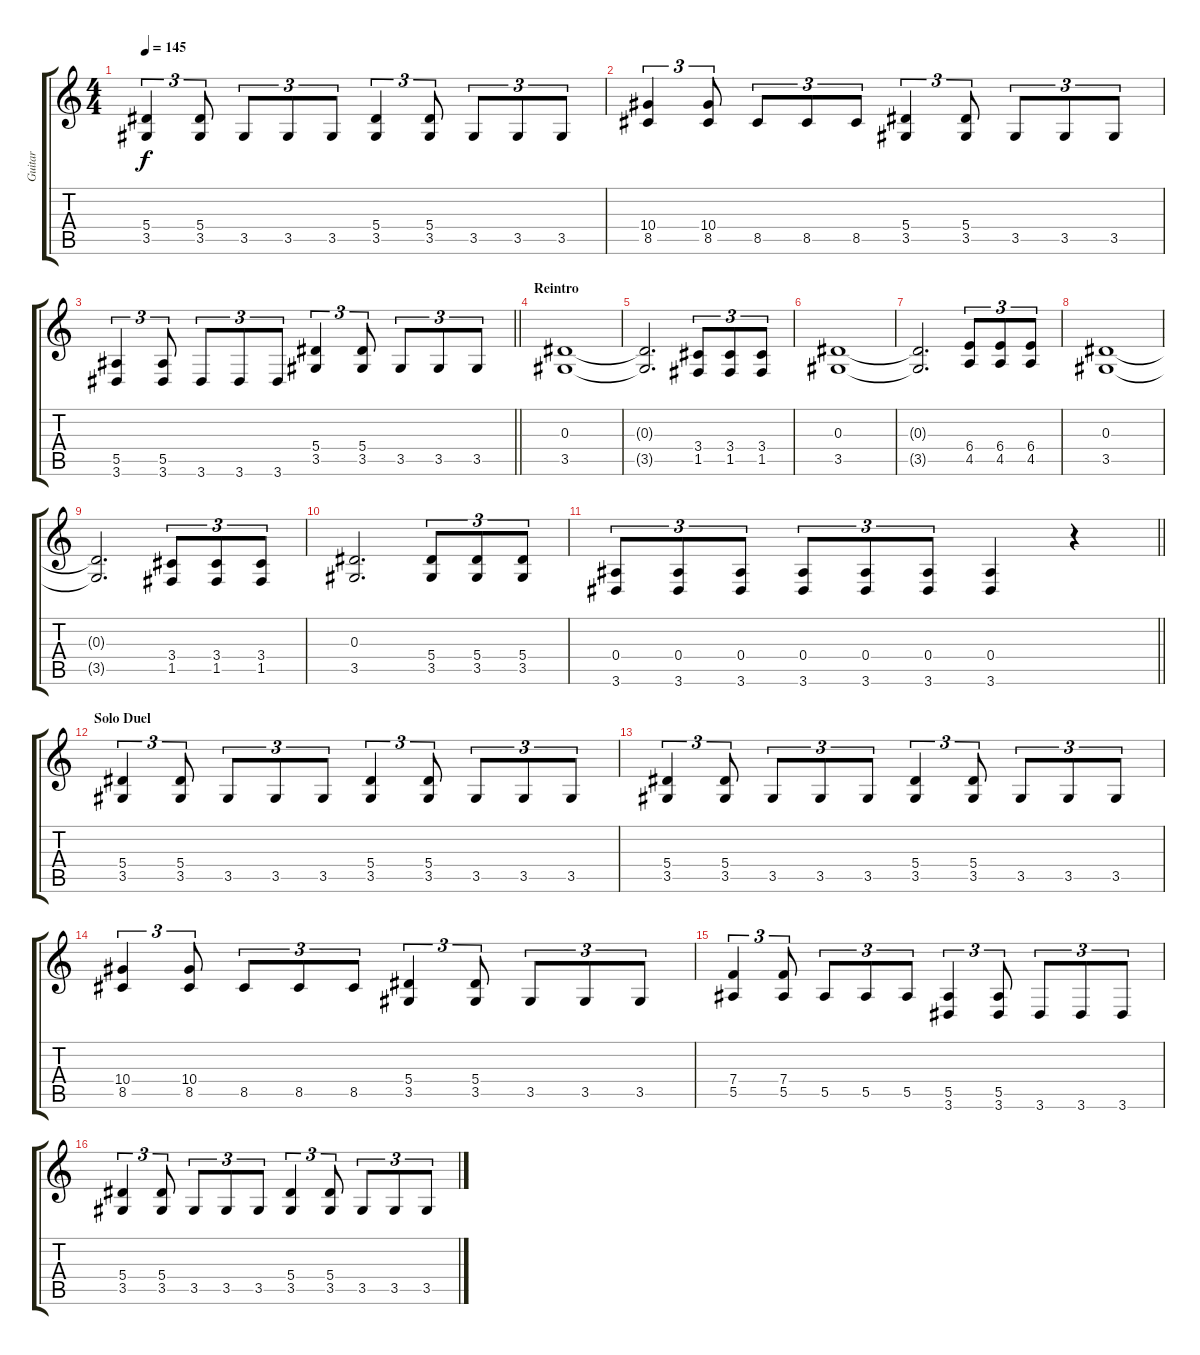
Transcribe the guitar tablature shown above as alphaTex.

\track ("Guitar" "Guitar") {instrument distortionguitar}
\staff {score tabs}
\tuning (C4 G3 Eb3 Bb2 F2 C2) {hide}
\ts (4 4)
\tempo 145
\clef g2
\ks c
(5.4 3.5).4{tu (3 2) dy f} (5.4 3.5).8{tu (3 2)} 3.5.8{tu (3 2)} 3.5.8{tu (3 2)} 3.5.8{tu (3 2)} (5.4 3.5).4{tu (3 2)} (5.4 3.5).8{tu (3 2)} 3.5.8{tu (3 2)} 3.5.8{tu (3 2)} 3.5.8{tu (3 2)} |
(10.4 8.5).4{tu (3 2)} (10.4 8.5).8{tu (3 2)} 8.5.8{tu (3 2)} 8.5.8{tu (3 2)} 8.5.8{tu (3 2)} (5.4 3.5).4{tu (3 2)} (5.4 3.5).8{tu (3 2)} 3.5.8{tu (3 2)} 3.5.8{tu (3 2)} 3.5.8{tu (3 2)} |
\barLineRight lightlight
(5.5 3.6).4{tu (3 2)} (5.5 3.6).8{tu (3 2)} 3.6.8{tu (3 2)} 3.6.8{tu (3 2)} 3.6.8{tu (3 2)} (5.4 3.5).4{tu (3 2)} (5.4 3.5).8{tu (3 2)} 3.5.8{tu (3 2)} 3.5.8{tu (3 2)} 3.5.8{tu (3 2)} |
\section ("" "Reintro")
(0.3 3.5).1 |
(0.3{t} 3.5{t}).2{d} (3.4 1.5).8{tu (3 2)} (3.4 1.5).8{tu (3 2)} (3.4 1.5).8{tu (3 2)} |
(0.3 3.5).1 |
(0.3{t} 3.5{t}).2{d} (6.4 4.5).8{tu (3 2)} (6.4 4.5).8{tu (3 2)} (6.4 4.5).8{tu (3 2)} |
(0.3 3.5).1 |
(0.3{t} 3.5{t}).2{d} (3.4 1.5).8{tu (3 2)} (3.4 1.5).8{tu (3 2)} (3.4 1.5).8{tu (3 2)} |
(0.3 3.5).2{d} (5.4 3.5).8{tu (3 2)} (5.4 3.5).8{tu (3 2)} (5.4 3.5).8{tu (3 2)} |
\barLineRight lightlight
(0.4 3.6).8{tu (3 2)} (0.4 3.6).8{tu (3 2)} (0.4 3.6).8{tu (3 2)} (0.4 3.6).8{tu (3 2)} (0.4 3.6).8{tu (3 2)} (0.4 3.6).8{tu (3 2)} (0.4 3.6).4 r.4 |
\section ("" "Solo Duel")
(5.4 3.5).4{tu (3 2)} (5.4 3.5).8{tu (3 2)} 3.5.8{tu (3 2)} 3.5.8{tu (3 2)} 3.5.8{tu (3 2)} (5.4 3.5).4{tu (3 2)} (5.4 3.5).8{tu (3 2)} 3.5.8{tu (3 2)} 3.5.8{tu (3 2)} 3.5.8{tu (3 2)} |
(5.4 3.5).4{tu (3 2)} (5.4 3.5).8{tu (3 2)} 3.5.8{tu (3 2)} 3.5.8{tu (3 2)} 3.5.8{tu (3 2)} (5.4 3.5).4{tu (3 2)} (5.4 3.5).8{tu (3 2)} 3.5.8{tu (3 2)} 3.5.8{tu (3 2)} 3.5.8{tu (3 2)} |
(10.4 8.5).4{tu (3 2)} (10.4 8.5).8{tu (3 2)} 8.5.8{tu (3 2)} 8.5.8{tu (3 2)} 8.5.8{tu (3 2)} (5.4 3.5).4{tu (3 2)} (5.4 3.5).8{tu (3 2)} 3.5.8{tu (3 2)} 3.5.8{tu (3 2)} 3.5.8{tu (3 2)} |
(7.4 5.5).4{tu (3 2)} (7.4 5.5).8{tu (3 2)} 5.5.8{tu (3 2)} 5.5.8{tu (3 2)} 5.5.8{tu (3 2)} (5.5 3.6).4{tu (3 2)} (5.5 3.6).8{tu (3 2)} 3.6.8{tu (3 2)} 3.6.8{tu (3 2)} 3.6.8{tu (3 2)} |
(5.4 3.5).4{tu (3 2)} (5.4 3.5).8{tu (3 2)} 3.5.8{tu (3 2)} 3.5.8{tu (3 2)} 3.5.8{tu (3 2)} (5.4 3.5).4{tu (3 2)} (5.4 3.5).8{tu (3 2)} 3.5.8{tu (3 2)} 3.5.8{tu (3 2)} 3.5.8{tu (3 2)}
